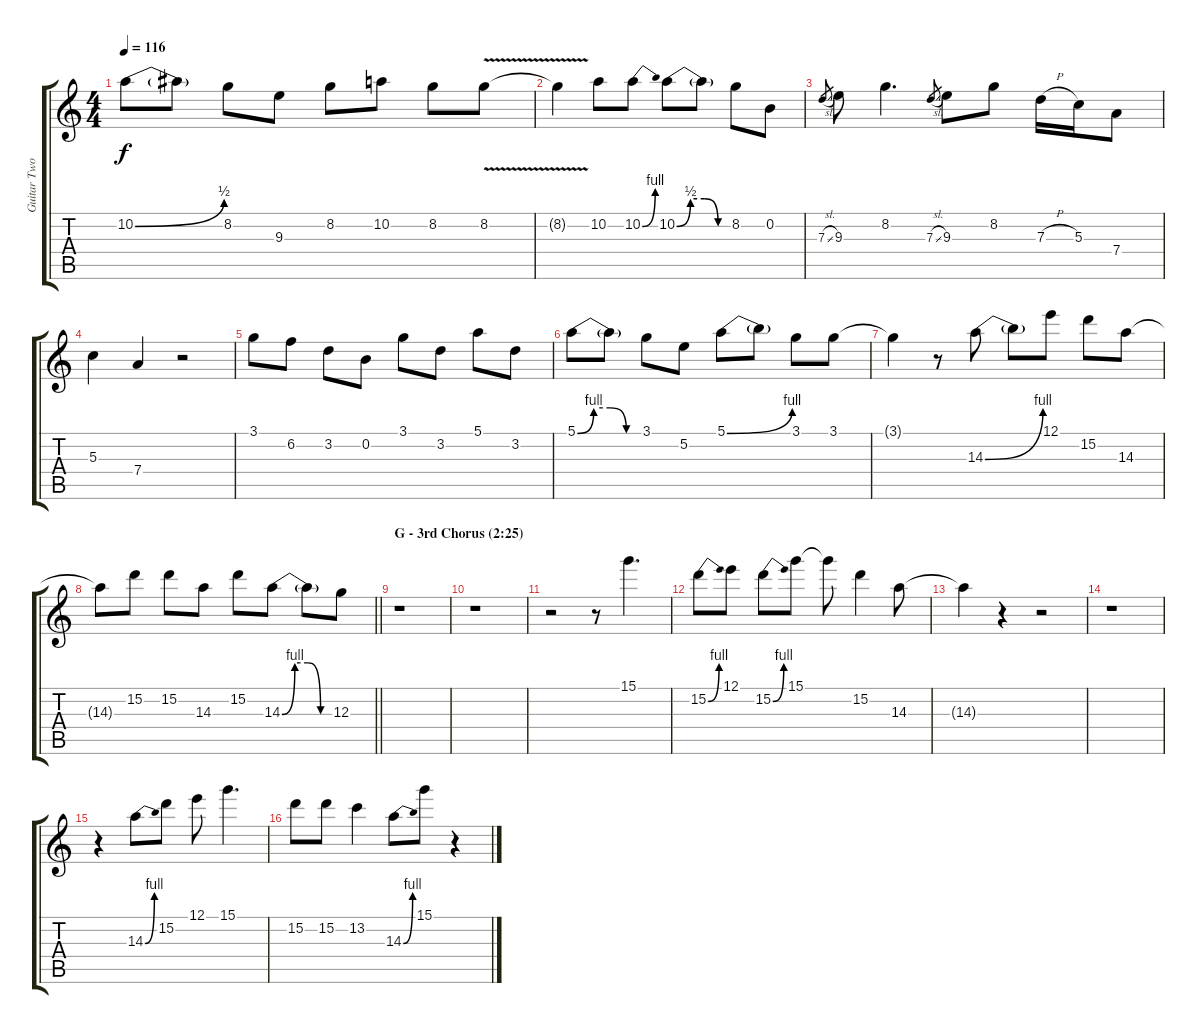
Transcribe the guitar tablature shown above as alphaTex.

\track ("Guitar Two" "Guitar Two") {instrument distortionguitar}
\staff {score tabs}
\tuning (E4 B3 G3 D3 A2 E2) {hide}
\ts (4 4)
\tempo 116
\clef g2
\ks c
10.2{be (bend 0 0 60 2)}.8{dy f} 10.2{t}.8 8.2.8 9.3.8 8.2.8 10.2.8 8.2.8 8.2{v}.8 |
8.2{v t}.4 10.2.8 10.2{be (bend 0 0 60 4)}.8 10.2{be (custom 0 0 15 2 30 2 45 0 60 0)}.8 10.2{t}.8 8.2.8 0.2.8 |
7.3{sl}.8{gr} 9.3.8 8.2.4{d} 7.3{sl}.8{gr} 9.3.8 8.2.8 7.3{h}.16 5.3.16 7.4.8 |
5.3.4 7.4.4 r.2 |
3.1.8 6.2.8 3.2.8 0.2.8 3.1.8 3.2.8 5.1.8 3.2.8 |
5.1{be (custom 0 0 15 4 30 4 45 0 60 0)}.8 5.1{t}.8 3.1.8 5.2.8 5.1{be (bend 0 0 60 4)}.8 5.1{t}.8 3.1.8 3.1.8 |
3.1{t}.4 r.8 14.3{be (bend 0 0 60 4)}.8 14.3{t}.8 12.1.8 15.2.8 14.3.8 |
\barLineRight lightlight
14.3{t}.8 15.2.8 15.2.8 14.3.8 15.2.8 14.3{be (custom 0 0 15 4 30 4 45 0 60 0)}.8 14.3{t}.8 12.3.8 |
\section ("" "G - 3rd Chorus (2:25)")
r.1 |
r.1 |
r.2 r.8 15.1.4{d} |
15.2{be (bend 0 0 60 4)}.8 12.1.8 15.2{be (bend 0 0 60 4)}.8 15.1.8 15.1{t}.8 15.2.4 14.3.8 |
14.3{t}.4 r.4 r.2 |
r.1 |
r.4 14.3{be (bend 0 0 60 4)}.8 15.2.8 12.1.8 15.1.4{d} |
15.2.8 15.2.8 13.2.4 14.3{be (bend 0 0 60 4)}.8 15.1.8 r.4
